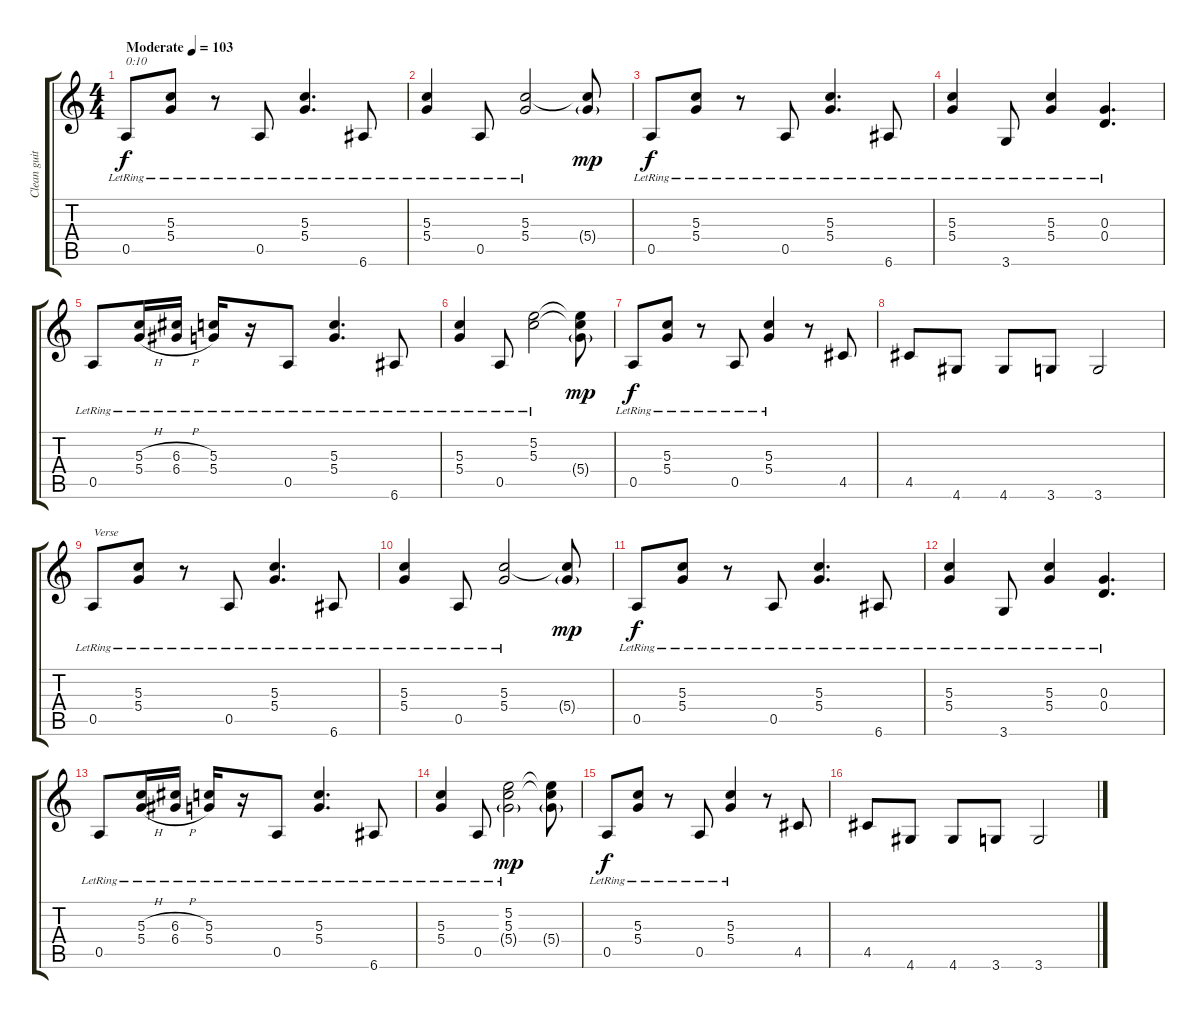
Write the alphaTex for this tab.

\track ("Clean guitar 1" "Clean guit") {instrument electricguitarclean}
\staff {score tabs}
\tuning (E4 B3 G3 D3 A2 E2) {hide}
\ts (4 4)
\tempo (103 "Moderate")
\clef g2
\ks c
0.5{lr}.8{txt "0:10" dy f instrument electricguitarclean} (5.3{lr} 5.4{lr}).8 r.8 0.5{lr}.8 (5.3{lr} 5.4{lr}).4{d} 6.6{lr}.8 |
(5.3{lr} 5.4{lr}).4 0.5{lr}.8 (5.3{lr} 5.4{lr}).2 (5.3{t} 5.4{g}).8{dy mp} |
0.5{lr}.8{dy f} (5.3{lr} 5.4{lr}).8 r.8 0.5{lr}.8 (5.3{lr} 5.4{lr}).4{d} 6.6{lr}.8 |
(5.3{lr} 5.4{lr}).4 3.6{lr}.8 (5.3{lr} 5.4{lr}).4 (0.3{lr} 0.4{lr}).4{d} |
0.5{lr}.8 (5.3{h lr} 5.4{h lr}).16 (6.3{h lr} 6.4{h lr}).16 (5.3{lr} 5.4{lr}).16 r.16 0.5{lr}.8 (5.3{lr} 5.4{lr}).4{d} 6.6{lr}.8 |
(5.3{lr} 5.4{lr}).4 0.5{lr}.8 (5.2 5.3{lr}).2 (5.2{t} 5.3{t} 5.4{g}).8{dy mp} |
0.5{lr}.8{dy f} (5.3{lr} 5.4{lr}).8 r.8 0.5{lr}.8 (5.3{lr} 5.4{lr}).4 r.8 4.5.8 |
4.5.8 4.6.8 4.6.8 3.6.8 3.6.2 |
0.5{lr}.8{txt "Verse"} (5.3{lr} 5.4{lr}).8 r.8 0.5{lr}.8 (5.3{lr} 5.4{lr}).4{d} 6.6{lr}.8 |
(5.3{lr} 5.4{lr}).4 0.5{lr}.8 (5.3{lr} 5.4{lr}).2 (5.3{t} 5.4{g}).8{dy mp} |
0.5{lr}.8{dy f} (5.3{lr} 5.4{lr}).8 r.8 0.5{lr}.8 (5.3{lr} 5.4{lr}).4{d} 6.6{lr}.8 |
(5.3{lr} 5.4{lr}).4 3.6{lr}.8 (5.3{lr} 5.4{lr}).4 (0.3{lr} 0.4{lr}).4{d} |
0.5{lr}.8 (5.3{h lr} 5.4{h lr}).16 (6.3{h lr} 6.4{h lr}).16 (5.3{lr} 5.4{lr}).16 r.16 0.5{lr}.8 (5.3{lr} 5.4{lr}).4{d} 6.6{lr}.8 |
(5.3{lr} 5.4{lr}).4 0.5{lr}.8 (5.2 5.3{lr} 5.4{g lr}).2{dy mp} (5.2{t} 5.3{t} 5.4{g}).8 |
0.5{lr}.8{dy f} (5.3{lr} 5.4{lr}).8 r.8 0.5{lr}.8 (5.3{lr} 5.4{lr}).4 r.8 4.5.8 |
4.5.8 4.6.8 4.6.8 3.6.8 3.6.2
